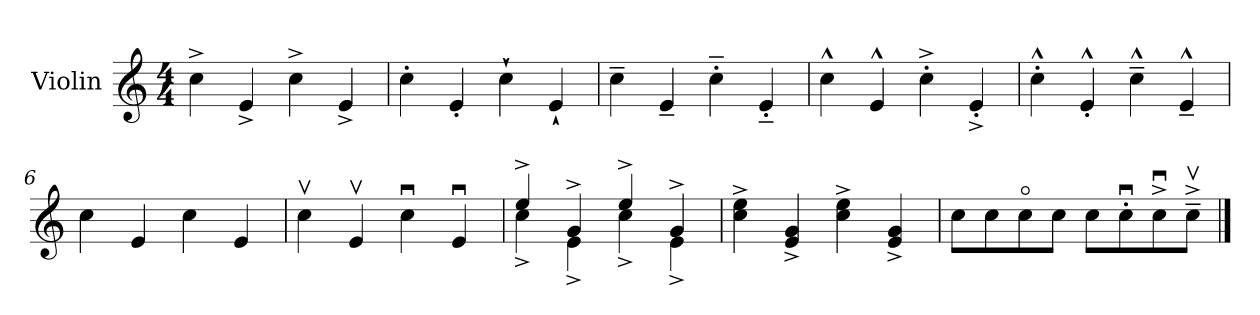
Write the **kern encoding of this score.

**kern
*part1
*staff1
*I"Violin
*I'Vln.
*clefG2
*M4/4
=1
4cc^
4e^
4cc^<
4e^<
=2
4cc'
4e'
4cc`
4e`
=3
4cc~
4e~
4cc'~
4e'~
=4
4cc^^
4e^^
4cc'^
4e'^
=5
4cc'^^
4e'^^
4cc~^^
4e~^^
=6
4cc
4e
4cc
4e
=7
4ccv
4ev
4ccu<
4eu
=8
*^
4ee^	4cc^
4g^	4e^
4ee^	4cc^
4g^	4e^
*v	*v
=9
4cc^ 4ee^
4e^ 4g^
4cc^< 4ee^<
4e^< 4g^<
=10
8ccL
8cc
8cco
8ccJ
8ccL
8cc'u<
8cc^u
8cc~<^<vJ
==
*-
